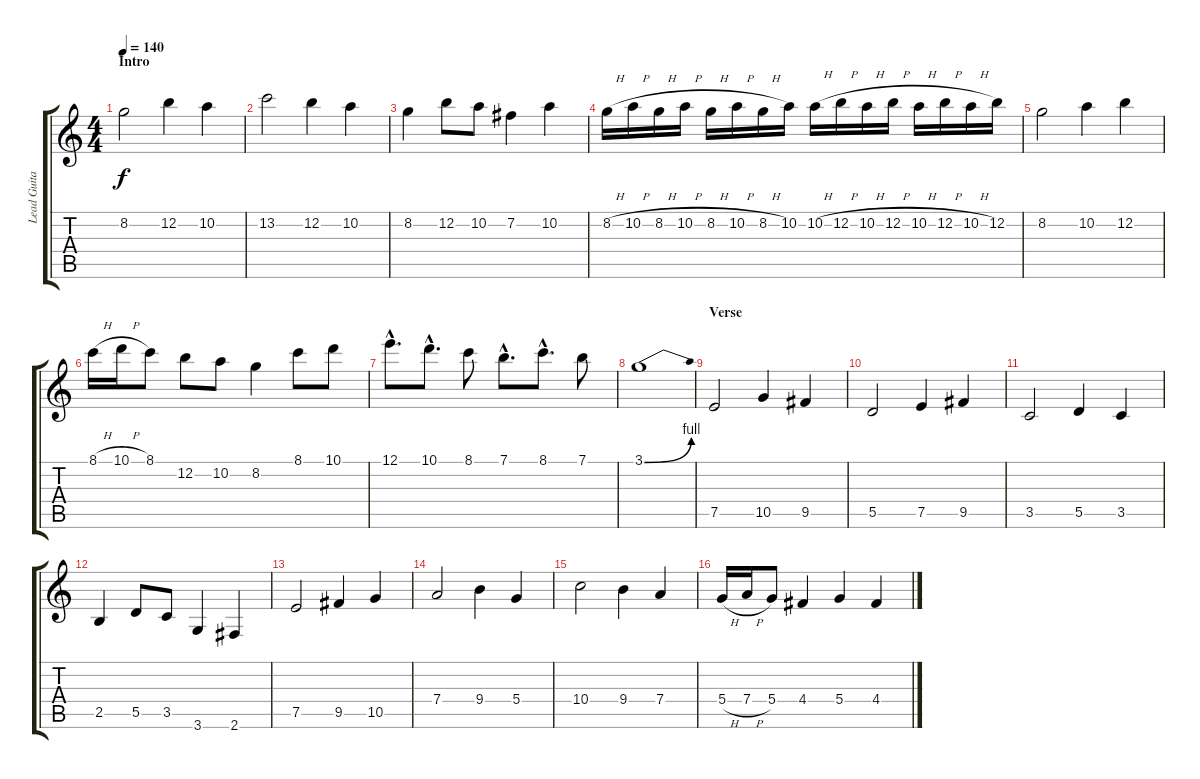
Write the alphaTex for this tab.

\track ("Lead Guitar II" "Lead Guita") {instrument distortionguitar}
\staff {score tabs}
\tuning (E4 B3 G3 D3 A2 E2) {hide}
\ts (4 4)
\section ("" "Intro")
\tempo 140
\clef g2
\ks c
8.2.2{dy f instrument distortionguitar} 12.2.4 10.2.4 |
13.2.2 12.2.4 10.2.4 |
8.2.4 12.2.8 10.2.8 7.2.4 10.2.4 |
8.2{h}.16 10.2{h}.16 8.2{h}.16 10.2{h}.16 8.2{h}.16 10.2{h}.16 8.2{h}.16 10.2.16 10.2{h}.16 12.2{h}.16 10.2{h}.16 12.2{h}.16 10.2{h}.16 12.2{h}.16 10.2{h}.16 12.2.16 |
8.2.2 10.2.4 12.2.4 |
8.1{h}.16 10.1{h}.16 8.1.8 12.2.8 10.2.8 8.2.4 8.1.8 10.1.8 |
12.1{hac}.8{d} 10.1{hac}.8{d} 8.1.8 7.1{hac}.8{d} 8.1{hac}.8{d} 7.1.8 |
3.1{be (bend 0 0 60 4)}.1 |
\section ("" "Verse")
7.5.2 10.5.4 9.5.4 |
5.5.2 7.5.4 9.5.4 |
3.5.2 5.5.4 3.5.4 |
2.5.4 5.5.8 3.5.8 3.6.4 2.6.4 |
7.5.2 9.5.4 10.5.4 |
7.4.2 9.4.4 5.4.4 |
10.4.2 9.4.4 7.4.4 |
5.4{h}.16 7.4{h}.16 5.4.8 4.4.4 5.4.4 4.4.4
